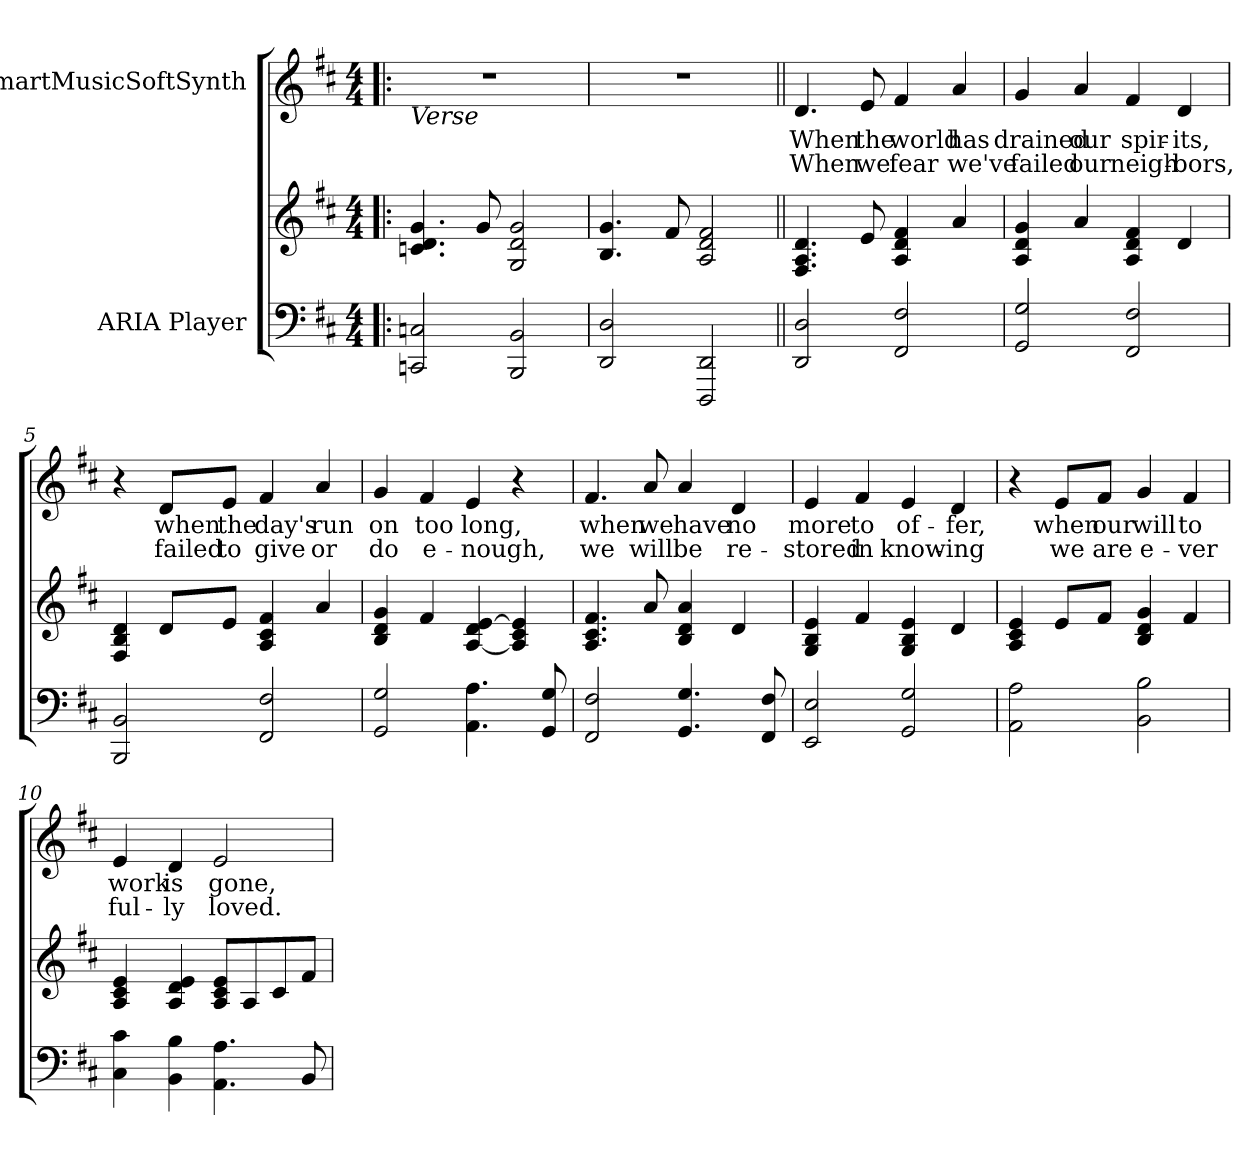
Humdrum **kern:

**kern	**kern	**kern	**text	**text
*part2	*part2	*part1	*part1	*part1
*staff3	*staff2	*staff1	*staff1	*staff1
*I"ARIA Player	*	*I"SmartMusicSoftSynth	*	*
*clefF4	*clefG2	*clefG2	*	*
*k[f#c#]	*k[f#c#]	*k[f#c#]	*	*
*M4/4	*M4/4	*M4/4	*	*
=1!|:	=1!|:	=1!|:	=1!|:	=1!|:
!	!	!LO:TX:b:i:t=Verse	!	!
2CCn/ 2Cn/	4.cn/ 4.d/ 4.g/	1r	.	.
.	8g/	.	.	.
2BBB/ 2BB/	2G/ 2d/ 2g/	.	.	.
=2	=2	=2	=2	=2
2DD/ 2D/	4.B/ 4.g/	1r	.	.
.	8f#/	.	.	.
2DDD/ 2DD/	2A/ 2d/ 2f#/	.	.	.
=3||	=3||	=3||	=3||	=3||
!	!	!	!LO:LY:b	!LO:LY:b
2DD/ 2D/	4.F#/ 4.A/ 4.d/	4.d/	When	When
!	!	!	!LO:LY:b	!LO:LY:b
.	8e/	8e/	the	we
!	!	!	!LO:LY:b	!LO:LY:b
2FF#/ 2F#/	4A/ 4d/ 4f#/	4f#/	world	fear
!	!	!	!LO:LY:b	!LO:LY:b
.	4a/	4a/	has	we've
=4	=4	=4	=4	=4
!	!	!	!LO:LY:b	!LO:LY:b
2GG/ 2G/	4A/ 4d/ 4g/	4g/	drained	failed
!	!	!	!LO:LY:b	!LO:LY:b
.	4a/	4a/	our	our
!	!	!	!LO:LY:b	!LO:LY:b
2FF#/ 2F#/	4A/ 4d/ 4f#/	4f#/	spir-	neigh-
!	!	!	!LO:LY:b	!LO:LY:b
.	4d/	4d/	-its,	-bors,
!!LO:LB:g=z
=5	=5	=5	=5	=5
2BBB/ 2BB/	4F#/ 4B/ 4d/	4r	.	.
!	!	!	!LO:LY:b	!LO:LY:b
.	8d/L	8d/L	when	failed
!	!	!	!LO:LY:b	!LO:LY:b
.	8e/J	8e/J	the	to
!	!	!	!LO:LY:b	!LO:LY:b
2FF#/ 2F#/	4A/ 4c#/ 4f#/	4f#/	day's	give
!	!	!	!LO:LY:b	!LO:LY:b
.	4a/	4a/	run	or
=6	=6	=6	=6	=6
!	!	!	!LO:LY:b	!LO:LY:b
2GG/ 2G/	4B/ 4d/ 4g/	4g/	on	do
!	!	!	!LO:LY:b	!LO:LY:b
.	4f#/	4f#/	too	e-
!	!	!	!LO:LY:b	!LO:LY:b
4.AA\ 4.A\	[4A/ 4d/ [4e/	4e/	long,	-nough,
.	4A/] 4c#/ 4e/]	4r	.	.
8GG/ 8G/	.	.	.	.
=7	=7	=7	=7	=7
!	!	!	!LO:LY:b	!LO:LY:b
2FF#/ 2F#/	4.A/ 4.c#/ 4.f#/	4.f#/	when	we
!	!	!	!LO:LY:b	!LO:LY:b
.	8a/	8a/	we	will
!	!	!	!LO:LY:b	!LO:LY:b
4.GG/ 4.G/	4B/ 4d/ 4a/	4a/	have	be
!	!	!	!LO:LY:b	!LO:LY:b
.	4d/	4d/	no	re-
8FF#/ 8F#/	.	.	.	.
!!LO:LB:g=z
=8	=8	=8	=8	=8
!	!	!	!LO:LY:b	!LO:LY:b
2EE/ 2E/	4G/ 4B/ 4e/	4e/	more	-stored
!	!	!	!LO:LY:b	!LO:LY:b
.	4f#/	4f#/	to	in
!	!	!	!LO:LY:b	!LO:LY:b
2GG/ 2G/	4G/ 4B/ 4e/	4e/	of-	know-
!	!	!	!LO:LY:b	!LO:LY:b
.	4d/	4d/	-fer,	-ing
!!LO:LB:g=z
=9	=9	=9	=9	=9
2AA\ 2A\	4A/ 4c#/ 4e/	4r	.	.
!	!	!	!LO:LY:b	!LO:LY:b
.	8e/L	8e/L	when	we
!	!	!	!LO:LY:b	!LO:LY:b
.	8f#/J	8f#/J	our	are
!	!	!	!LO:LY:b	!LO:LY:b
2BB\ 2B\	4B/ 4d/ 4g/	4g/	will	e-
!	!	!	!LO:LY:b	!LO:LY:b
.	4f#/	4f#/	to	-ver
=10	=10	=10	=10	=10
!	!	!	!LO:LY:b	!LO:LY:b
4C#\ 4c#\	4A/ 4c#/ 4e/	4e/	work	ful-
!	!	!	!LO:LY:b	!LO:LY:b
4BB\ 4B\	4A/ 4d/ 4e/	4d/	is	-ly
!	!	!	!LO:LY:b	!LO:LY:b
4.AA\ 4.A\	8A/ 8c#/ 8e/L	2e/	gone,	loved.
.	8A/	.	.	.
.	8c#/	.	.	.
8BB/	8f#/J	.	.	.
=	=	=	=	=
*-	*-	*-	*-	*-
